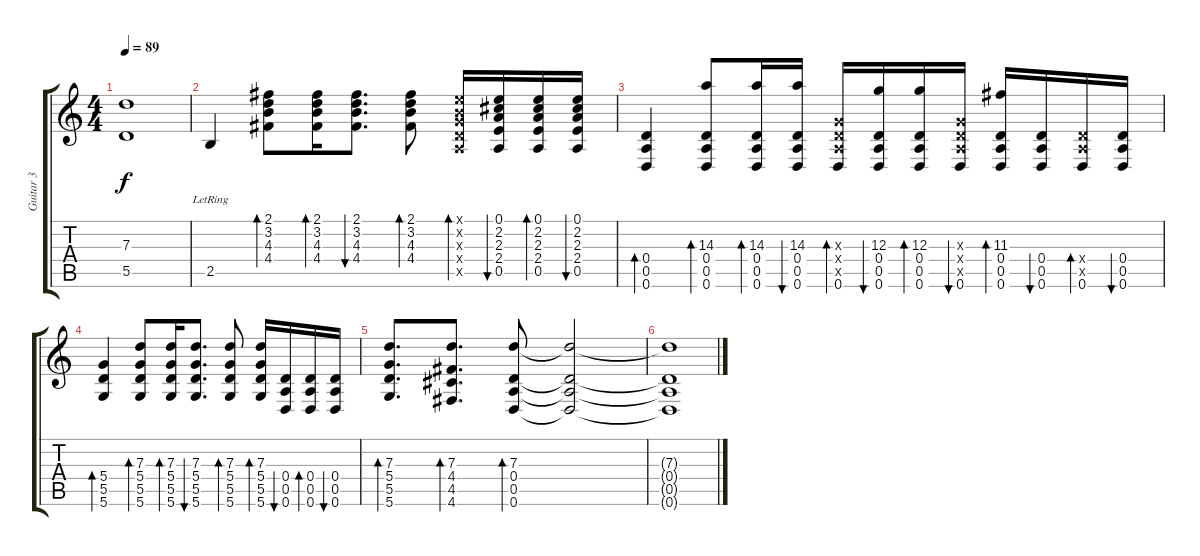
\track ("Guitar 3" "Guitar 3") {instrument distortionguitar}
\staff {score tabs}
\tuning (E4 B3 G3 D3 A2 D2) {hide}
\ts (4 4)
\tempo 89
\clef g2
\ks c
(7.3{t} 5.5{t}).1{dy f} |
2.5{lr}.4{volume 14 balance 0 instrument electricguitarclean} (2.1 3.2 4.3 4.4).8{bd 30} (2.1 3.2 4.3 4.4).16{bd 30} (2.1 3.2 4.3 4.4).8{d bu 30} (2.1 3.2 4.3 4.4).8{bd 30} (0.1{x} 0.2{x} 0.3{x} 0.4{x} 0.5{x}).16{bd 30} (0.1 2.2 2.3 2.4 0.5).16{bu 30} (0.1 2.2 2.3 2.4 0.5).16{bd 30} (0.1 2.2 2.3 2.4 0.5).16{bu 30} |
(0.4 0.5 0.6).4{bd 30} (14.3 0.4 0.5 0.6).8{bd 30} (14.3 0.4 0.5 0.6).16{bd 30} (14.3 0.4 0.5 0.6).16{bu 30} (0.3{x} 0.4{x} 0.5{x} 0.6).16{bd 30} (12.3 0.4 0.5 0.6).16{bu 30} (12.3 0.4 0.5 0.6).16{bd 30} (0.3{x} 0.4{x} 0.5{x} 0.6).16{bu 30} (11.3 0.4 0.5 0.6).16{bd 30} (0.4 0.5 0.6).16{bu 30} (0.4{x} 0.5{x} 0.6).16{bd 30} (0.4 0.5 0.6).16{bu 30} |
(5.4 5.5 5.6).4{bd 30} (7.3 5.4 5.5 5.6).8{bd 30} (7.3 5.4 5.5 5.6).16{bd 30} (7.3 5.4 5.5 5.6).8{d bu 30} (7.3 5.4 5.5 5.6).8{bd 30} (7.3 5.4 5.5 5.6).16{bd 30} (0.4 0.5 0.6).16{bu 30} (0.4 0.5 0.6).16{bd 30} (0.4 0.5 0.6).16{bu 30} |
(7.3 5.4 5.5 5.6).8{d bd 30} (7.3 4.4 4.5 4.6).8{d bd 30} (7.3 0.4 0.5 0.6).8{bd 30} (7.3{t} 0.4{t} 0.5{t} 0.6{t}).2 |
(7.3{t} 0.4{t} 0.5{t} 0.6{t}).1
